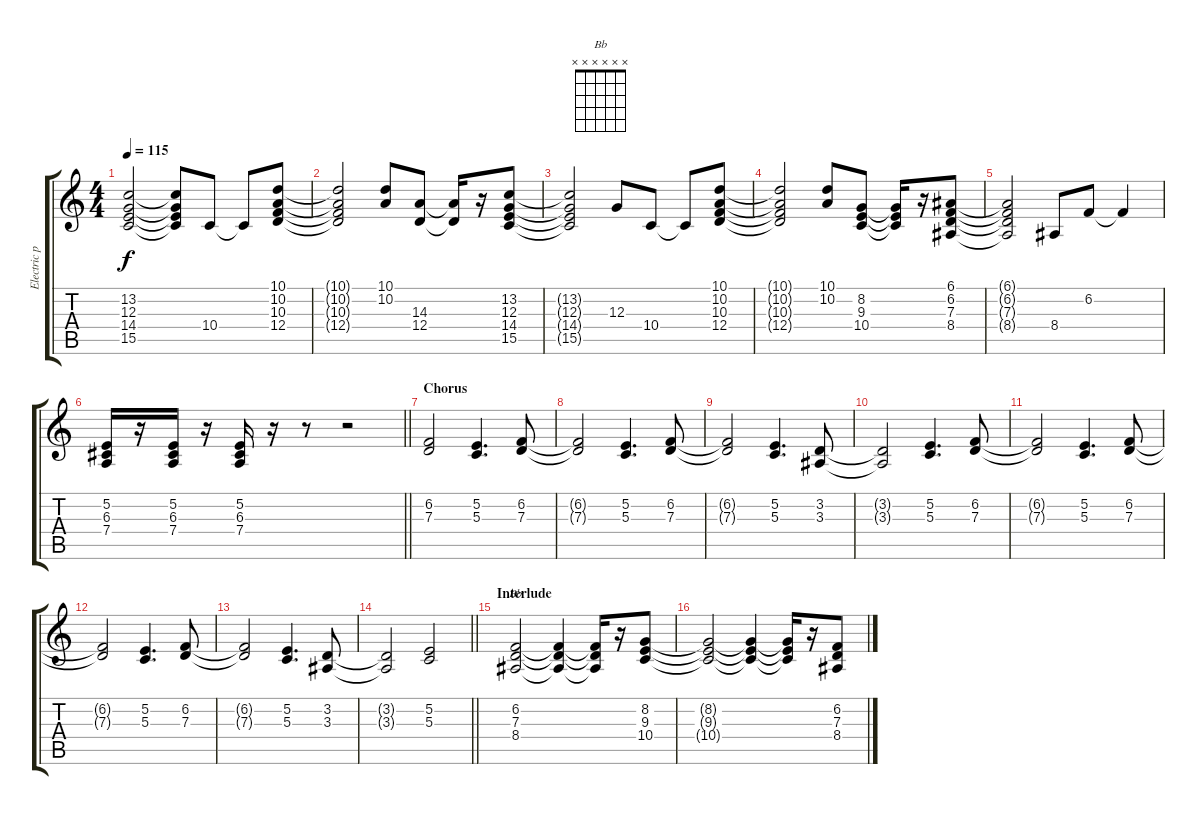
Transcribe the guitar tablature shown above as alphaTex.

\track ("Electric piano" "Electric p") {solo instrument electricpiano1}
\staff {score tabs}
\tuning (E4 B3 G3 D3 A2 E2) {hide}
\chord ("Bb" x x x x x x)
\ts (4 4)
\tempo 115
\clef g2
\ks c
(13.2{t} 12.3{t} 14.4{t} 15.5{t}).2{dy f} (13.2{t} 12.3{t} 14.4{t} 15.5{t}).8 10.4.8 10.4{t}.8 (10.1 10.2 10.3 12.4).8 |
(10.1{t} 10.2{t} 10.3{t} 12.4{t}).2 (10.1 10.2).8 (14.3 12.4).8 (14.3{t} 12.4{t}).16 r.16 (13.2 12.3 14.4 15.5).8 |
(13.2{t} 12.3{t} 14.4{t} 15.5{t}).2 12.3.8 10.4.8 10.4{t}.8 (10.1 10.2 10.3 12.4).8 |
(10.1{t} 10.2{t} 10.3{t} 12.4{t}).2 (10.1 10.2).8 (8.2 9.3 10.4).8 (8.2{t} 9.3{t} 10.4{t}).16 r.16 (6.1 6.2 7.3 8.4).8 |
(6.1{t} 6.2{t} 7.3{t} 8.4{t}).2 8.4.8 6.2.8 6.2{t}.4 |
\barLineRight lightlight
(5.2 6.3 7.4).16 r.16 (5.2 6.3 7.4).16 r.16 (5.2 6.3 7.4).16 r.16 r.8 r.2 |
\section ("" "Chorus")
(6.2 7.3).2 (5.2 5.3).4{d} (6.2 7.3).8 |
(6.2{t} 7.3{t}).2 (5.2 5.3).4{d} (6.2 7.3).8 |
(6.2{t} 7.3{t}).2 (5.2 5.3).4{d} (3.2 3.3).8 |
(3.2{t} 3.3{t}).2 (5.2 5.3).4{d} (6.2 7.3).8 |
(6.2{t} 7.3{t}).2 (5.2 5.3).4{d} (6.2 7.3).8 |
(6.2{t} 7.3{t}).2 (5.2 5.3).4{d} (6.2 7.3).8 |
(6.2{t} 7.3{t}).2 (5.2 5.3).4{d} (3.2 3.3).8 |
\barLineRight lightlight
(3.2{t} 3.3{t}).2 (5.2 5.3).2 |
\section ("" "Interlude")
(6.2 7.3 8.4).2{ch "Bb"} (6.2{t} 7.3{t} 8.4{t}).4 (6.2{t} 7.3{t} 8.4{t}).16 r.16 (8.2 9.3 10.4).8 |
(8.2{t} 9.3{t} 10.4{t}).2 (8.2{t} 9.3{t} 10.4{t}).4 (8.2{t} 9.3{t} 10.4{t}).16 r.16 (6.2 7.3 8.4).8
